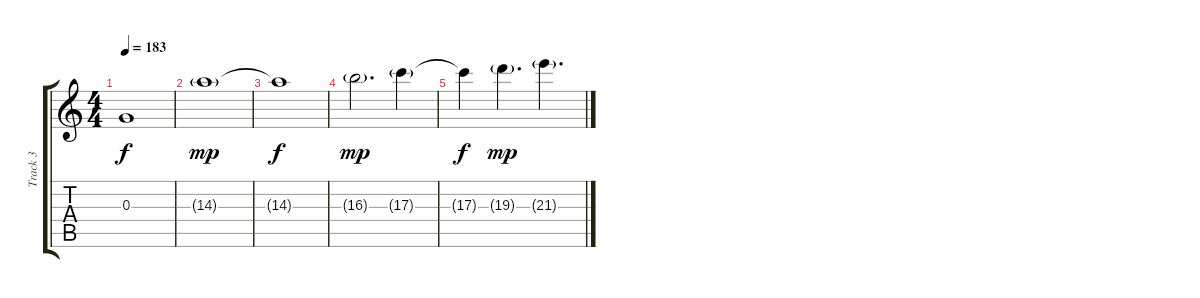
\track ("Track 3" "Track 3") {instrument overdrivenguitar}
\staff {score tabs}
\tuning (E4 B3 G3 D3 A2 E2) {hide}
\ts (4 4)
\tempo 183
\clef g2
\ks c
0.3{t}.1{dy f} |
14.3{g}.1{dy mp} |
14.3{t}.1{dy f} |
16.3{g}.2{d dy mp} 17.3{g}.4 |
17.3{t}.4{dy f} 19.3{g}.4{d dy mp} 21.3{g}.4{d}
